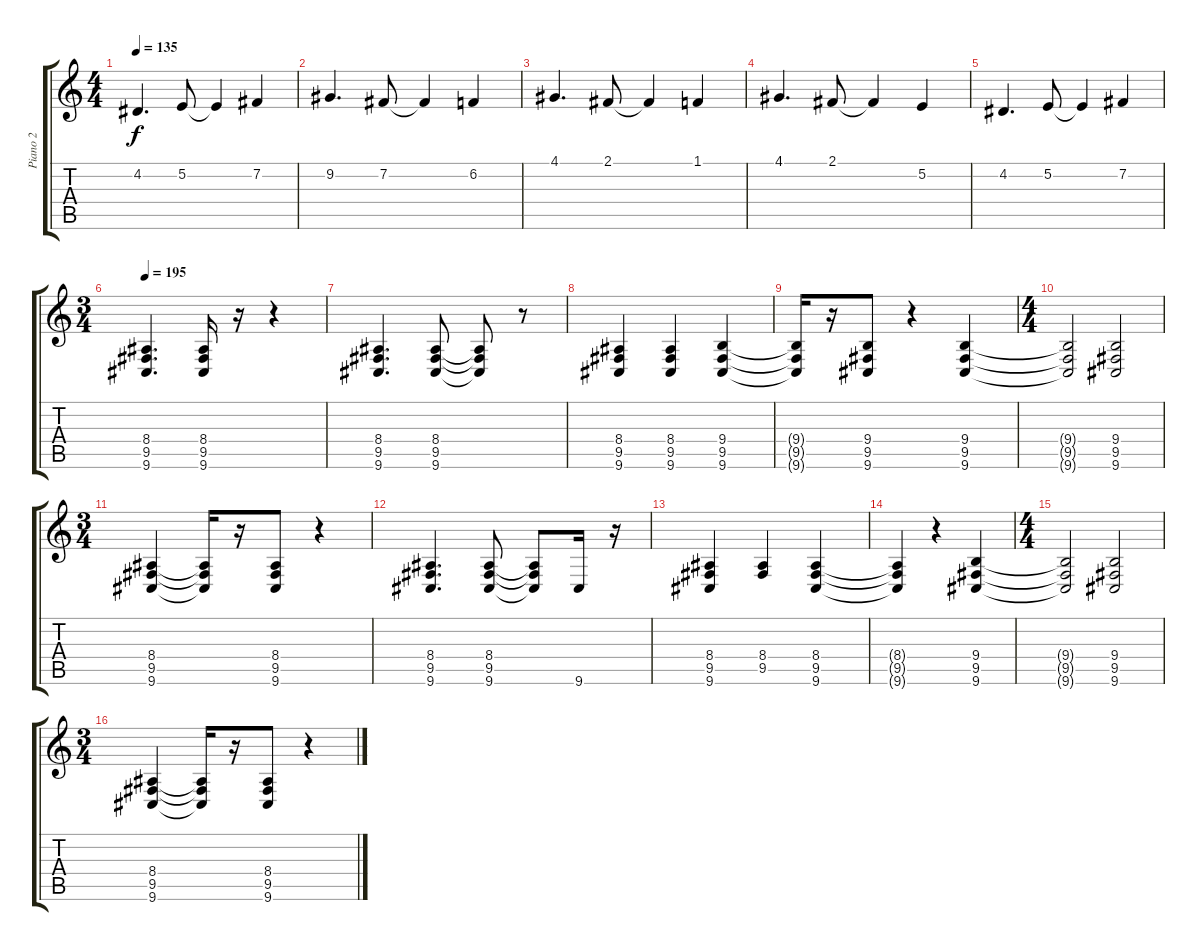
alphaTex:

\track ("Piano 2" "Piano 2") {instrument acousticgrandpiano}
\staff {score tabs}
\tuning (E4 B3 G3 D3 A2 E2) {hide}
\ts (4 4)
\tempo 135
\clef g2
\ks c
4.2.4{d dy f} 5.2.8 5.2{t}.4 7.2.4 |
9.2.4{d} 7.2.8 7.2{t}.4 6.2.4 |
4.1.4{d} 2.1.8 2.1{t}.4 1.1.4 |
4.1.4{d} 2.1.8 2.1{t}.4 5.2.4 |
4.2.4{d} 5.2.8 5.2{t}.4 7.2.4 |
\ts (3 4)
\tempo 195
(8.4 9.5 9.6).4{d} (8.4 9.5 9.6).16 r.16 r.4 |
(8.4 9.5 9.6).4{d} (8.4 9.5 9.6).8 (8.4{t} 9.5{t} 9.6{t}).8 r.8 |
(8.4 9.5 9.6).4 (8.4 9.5 9.6).4 (9.4 9.5 9.6).4 |
(9.4{t} 9.5{t} 9.6{t}).16 r.16 (9.4 9.5 9.6).8 r.4 (9.4 9.5 9.6).4 |
\ts (4 4)
(9.4{t} 9.5{t} 9.6{t}).2 (9.4 9.5 9.6).2 |
\ts (3 4)
(8.4 9.5 9.6).4 (8.4{t} 9.5{t} 9.6{t}).16 r.16 (8.4 9.5 9.6).8 r.4 |
(8.4 9.5 9.6).4{d} (8.4 9.5 9.6).8 (8.4{t} 9.5{t} 9.6{t}).8 9.6.16 r.16 |
(8.4 9.5 9.6).4 (8.4 9.5).4 (8.4 9.5 9.6).4 |
(8.4{t} 9.5{t} 9.6{t}).4 r.4 (9.4 9.5 9.6).4 |
\ts (4 4)
(9.4{t} 9.5{t} 9.6{t}).2 (9.4 9.5 9.6).2 |
\ts (3 4)
(8.4 9.5 9.6).4 (8.4{t} 9.5{t} 9.6{t}).16 r.16 (8.4 9.5 9.6).8 r.4
